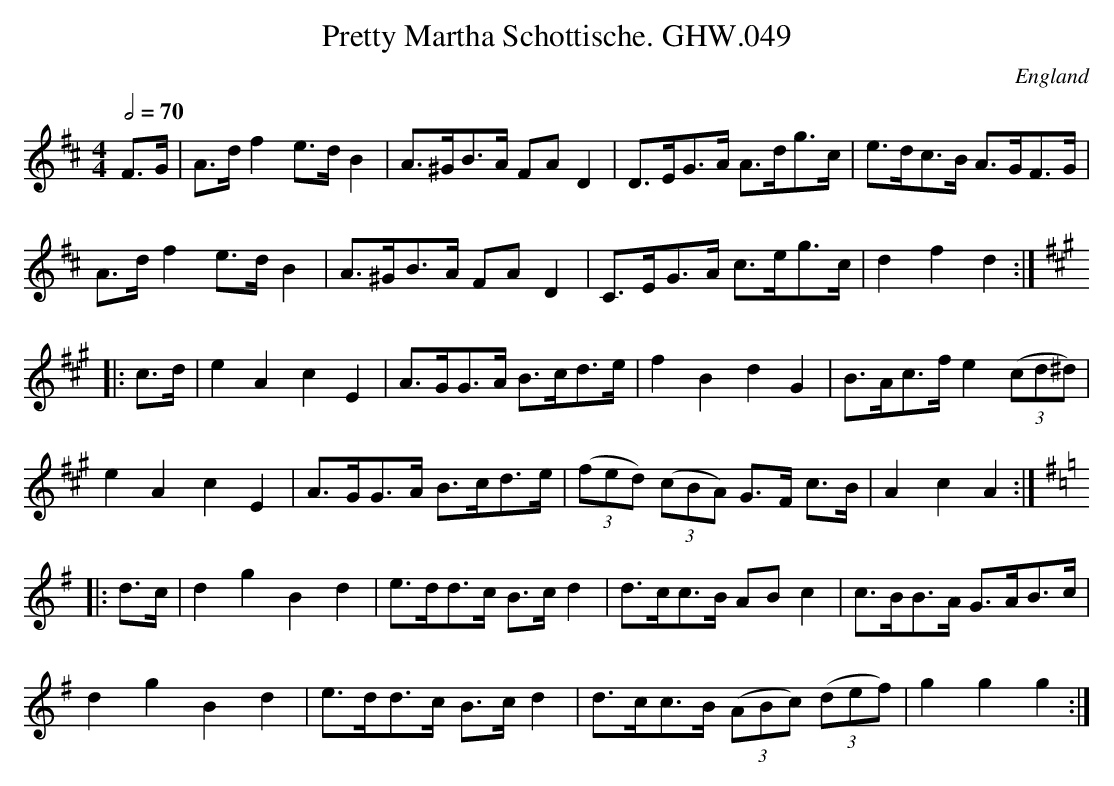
X:1
T:Pretty Martha Schottische. GHW.049
L:1/8
M:4/4
O:England
Q:1/2=70
K:D
F>G|A>d f2 e>d B2|A>^GB>A FA D2|D>EG>A A>dg>c|e>dc>B A>GF>G|!
A>d f2 e>d B2|A>^GB>A FA D2|C>EG>A c>eg>c|d2f2d2:|!
K:A
|:c>d|e2A2c2E2|A>GG>A B>cd>e|f2B2d2G2|B>Ac>f e2 (3(cd^d)|!
e2A2c2E2|A>GG>A B>cd>e|(3(fed) (3(cBA) G>F c>B| A2 c2 A2:|!
K:G
|:d>c|d2g2B2d2|e>dd>c B>c d2|d>cc>B AB c2|c>BB>A G>AB>c|!
d2g2B2d2|e>dd>c B>c d2|d>cc>B (3(ABc) (3(def)|g2g2g2:|
